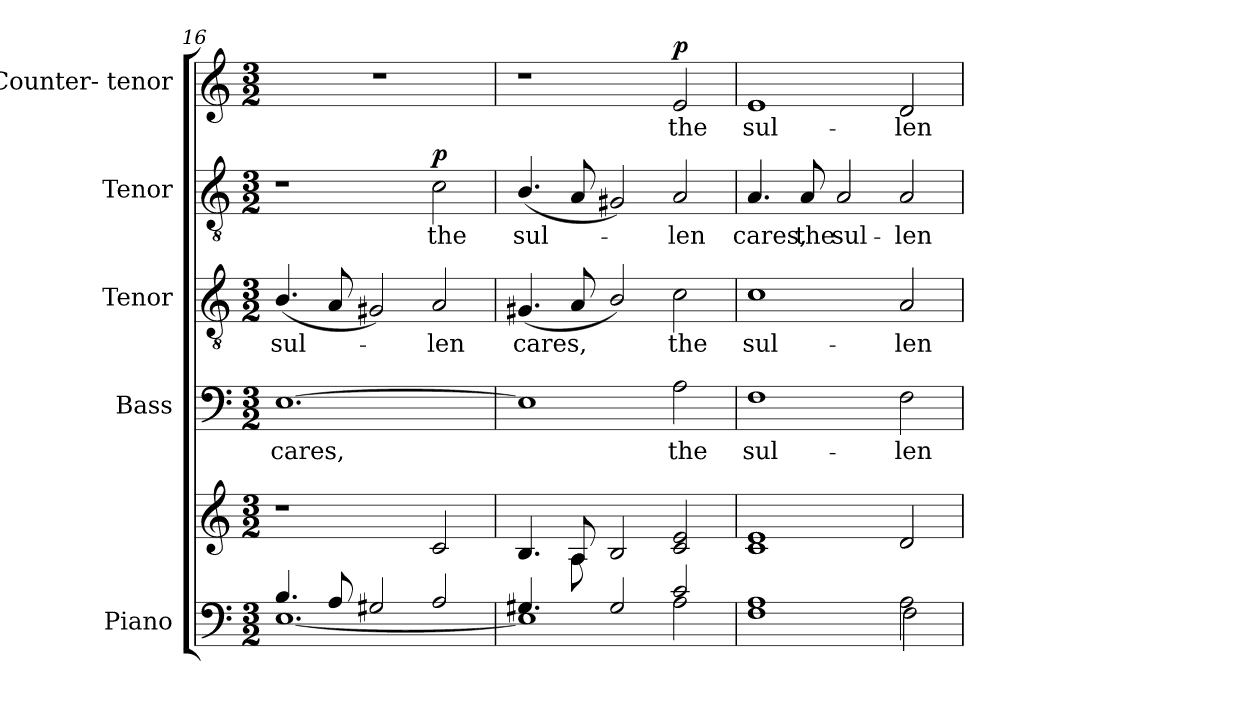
**kern	**kern	**kern	**text	**kern	**text	**kern	**text	**dynam	**kern	**text	**dynam
*part5	*part5	*part4	*part4	*part3	*part3	*part2	*part2	*part2	*part1	*part1	*part1
*staff6	*staff5	*staff4	*staff4	*staff3	*staff3	*staff2	*staff2	*staff2	*staff1	*staff1	*staff1
*I"Piano	*	*I"Bass	*	*I"Tenor	*	*I"Tenor	*	*	*I"Counter- tenor	*	*
*I'Pno.	*	*I'B.	*	*I'T.	*	*I'T.	*	*	*	*	*
*clefF4	*clefG2	*clefF4	*	*clefGv2	*	*clefGv2	*	*	*clefG2	*	*
*	*	*	*	*ITrd7c12	*	*ITrd7c12	*	*	*	*	*
*k[]	*k[]	*k[]	*	*k[]	*	*k[]	*	*	*k[]	*	*
*C:	*C:	*C:	*	*C:	*	*C:	*	*	*C:	*	*
*M3/2	*M3/2	*M3/2	*	*M3/2	*	*M3/2	*	*	*M3/2	*	*
=16	=16	=16	=16	=16	=16	=16	=16	=16	=16	=16	=16
*^	*	*	*	*	*	*	*	*	*	*	*
!	!	!	!	!LO:LY:b:color=#000000	!	!	!	!	!	!	!	!
!	!	!	!	!	!	!LO:LY:b:color=#000000	!	!	!	!LO:N:vis=1	!	!
4.Bi/	[1.Ei	1r	[1.Ei	cares,	(4.BBi/	sul-	1r	.	.	1.r	.	.
8Ai/	.	.	.	.	8AAi/	.	.	.	.	.	.	.
2G#Xi/	.	.	.	.	2GG#Xi/)	.	.	.	.	.	.	.
!	!	!	!	!	!	!LO:LY:b:color=#000000	!	!	!	!	!	!
!	!	!	!	!	!	!	!	!LO:LY:b:color=#000000	!	!	!	!
2Ai/	.	2ci/	.	.	2AAi/	-len	2Ci\	the	p	.	.	.
=17	=17	=17	=17	=17	=17	=17	=17	=17	=17	=17	=17	=17
*	*	*^	*	*	*	*	*	*	*	*	*	*
!	!	!	!	!	!	!	!LO:LY:b:color=#000000	!	!	!	!	!	!
!	!	!	!	!	!	!	!	!	!LO:LY:b:color=#000000	!	!	!	!
4.G#Xi/	1Ei]	4.Bi/	4.ryy	1Ei]	.	(4.GG#Xi/	cares,	(4.BBi/	sul-	.	1r	.	.
8ryy	.	8Ai/	8Ai\	.	.	8AAi/	.	8AAi/	.	.	.	.	.
2G#i/	.	2Bi/	1ryy	.	.	2BBi/)	.	2GG#Xi/)	.	.	.	.	.
!	!	!	!	!	!LO:LY:b:color=#000000	!	!	!	!	!	!	!	!
!	!	!	!	!	!	!	!LO:LY:b:color=#000000	!	!	!	!	!	!
!	!	!	!	!	!	!	!	!	!LO:LY:b:color=#000000	!	!	!	!
!	!	!	!	!	!	!	!	!	!	!	!	!LO:LY:b:color=#000000	!
2ci/	2Ai\	2ci/ 2ei	.	2Ai\	the	2Ci\	the	2AAi/	-len	.	2ei/	the	p
*	*	*v	*v	*	*	*	*	*	*	*	*	*	*
=18	=18	=18	=18	=18	=18	=18	=18	=18	=18	=18	=18	=18
!	!	!	!	!LO:LY:b:color=#000000	!	!	!	!	!	!	!	!
!	!	!	!	!	!	!LO:LY:b:color=#000000	!	!	!	!	!	!
!	!	!	!	!	!	!	!	!LO:LY:b:color=#000000	!	!	!	!
!	!	!	!	!	!	!	!	!	!	!	!LO:LY:b:color=#000000	!
1Ai	1Fi	1ci 1ei	1Fi	sul-	1Ci	sul-	4.AAi/	cares,	.	1ei	sul-	.
!	!	!	!	!	!	!	!	!LO:LY:b:color=#000000	!	!	!	!
.	.	.	.	.	.	.	8AAi/	the	.	.	.	.
!	!	!	!	!	!	!	!	!LO:LY:b:color=#000000	!	!	!	!
.	.	.	.	.	.	.	2AAi/	sul-	.	.	.	.
!	!	!	!	!LO:LY:b:color=#000000	!	!	!	!	!	!	!	!
!	!	!	!	!	!	!LO:LY:b:color=#000000	!	!	!	!	!	!
!	!	!	!	!	!	!	!	!LO:LY:b:color=#000000	!	!	!	!
!	!	!	!	!	!	!	!	!	!	!	!LO:LY:b:color=#000000	!
2Ai\	2Fi\	2di/	2Fi\	-len	2AAi/	-len	2AAi/	-len	.	2di/	-len	.
*v	*v	*	*	*	*	*	*	*	*	*	*	*
=	=	=	=	=	=	=	=	=	=	=	=
*-	*-	*-	*-	*-	*-	*-	*-	*-	*-	*-	*-
